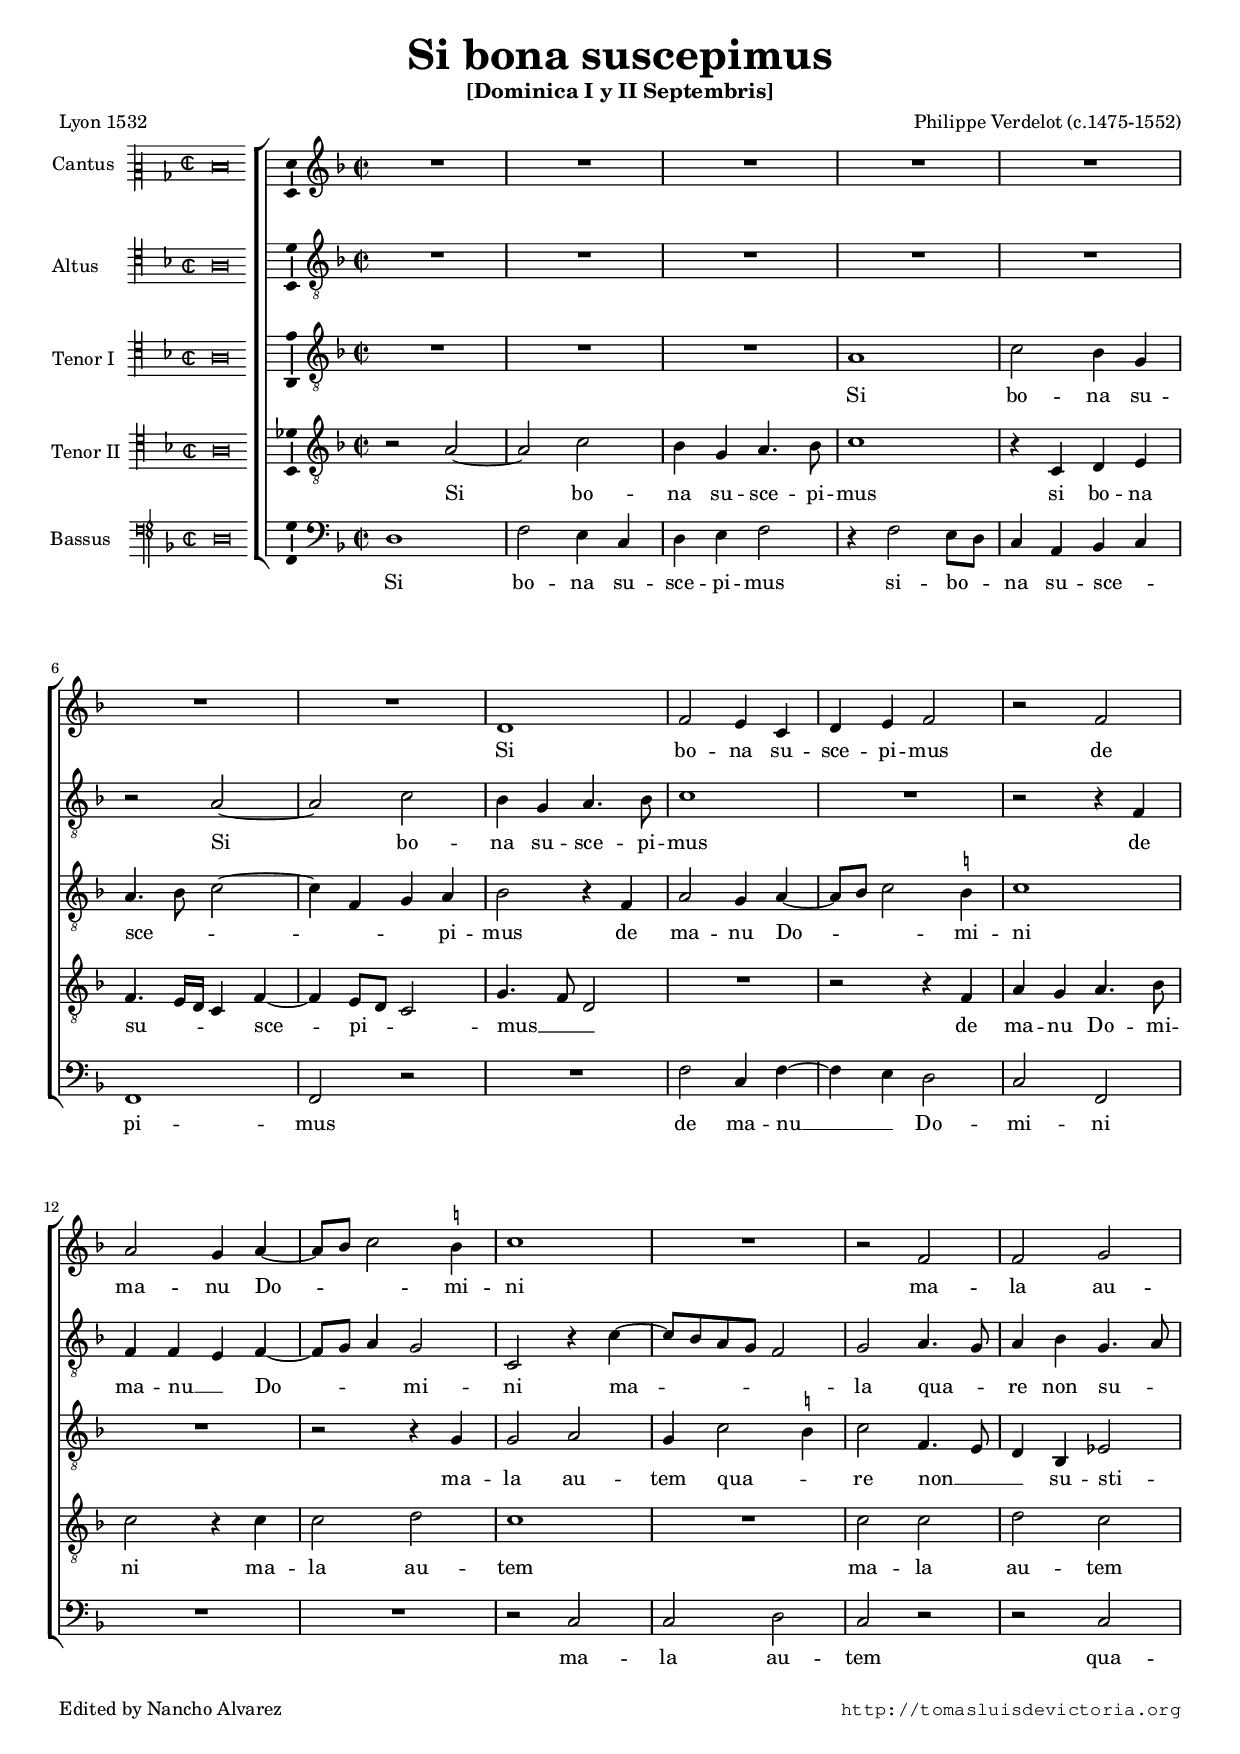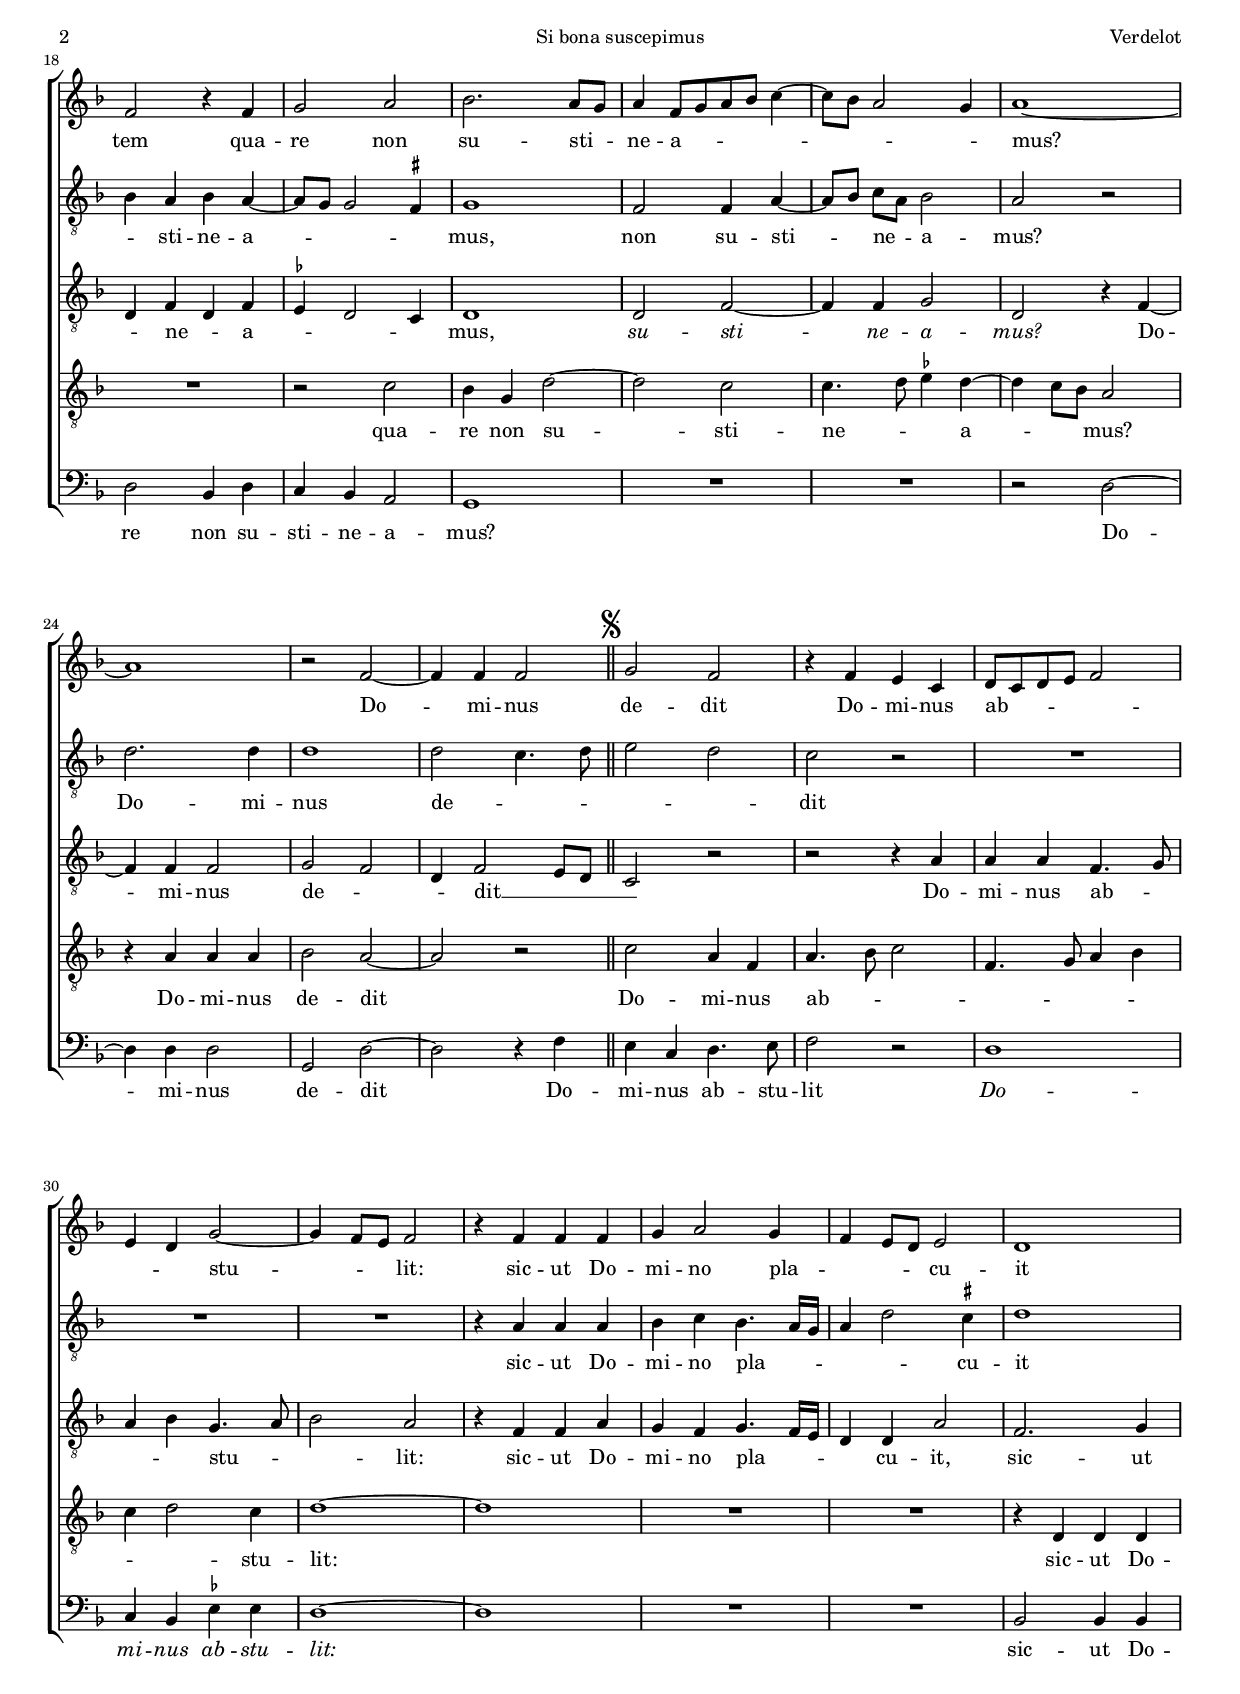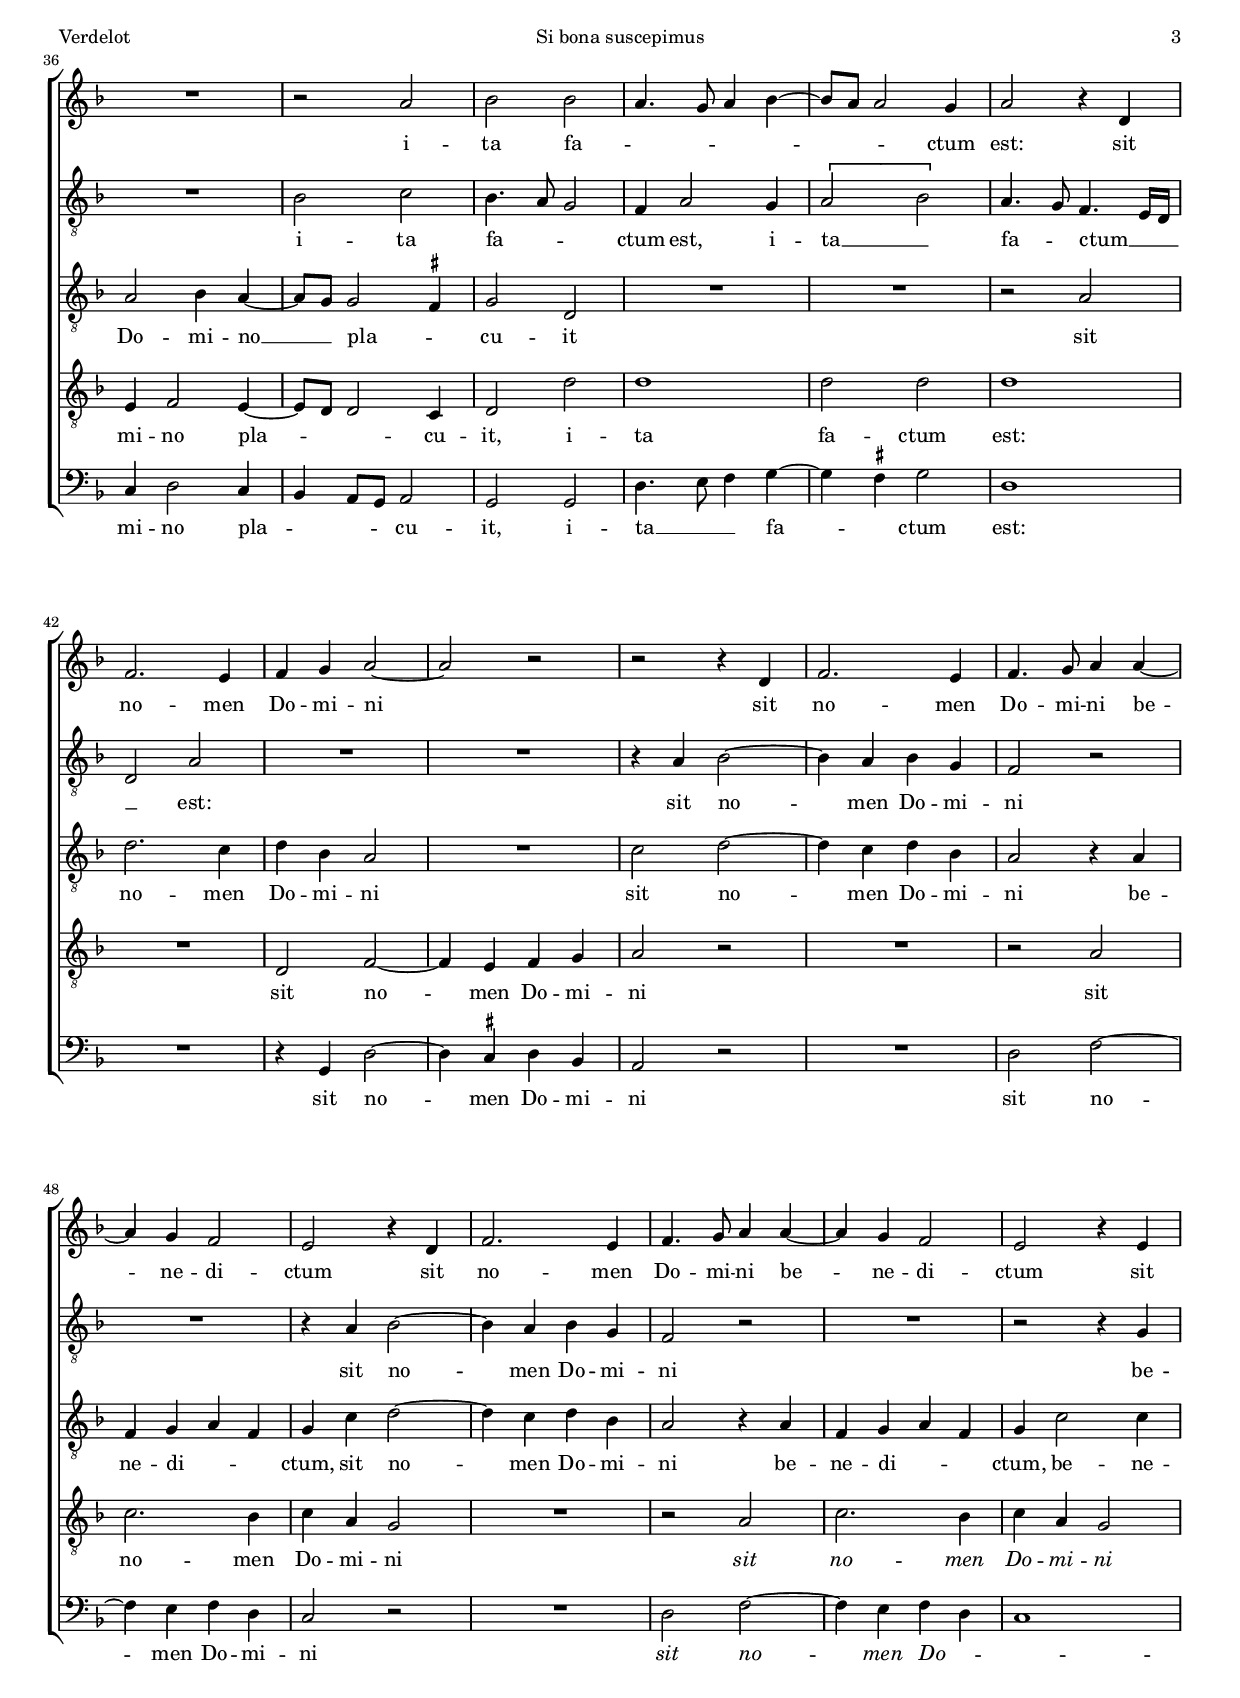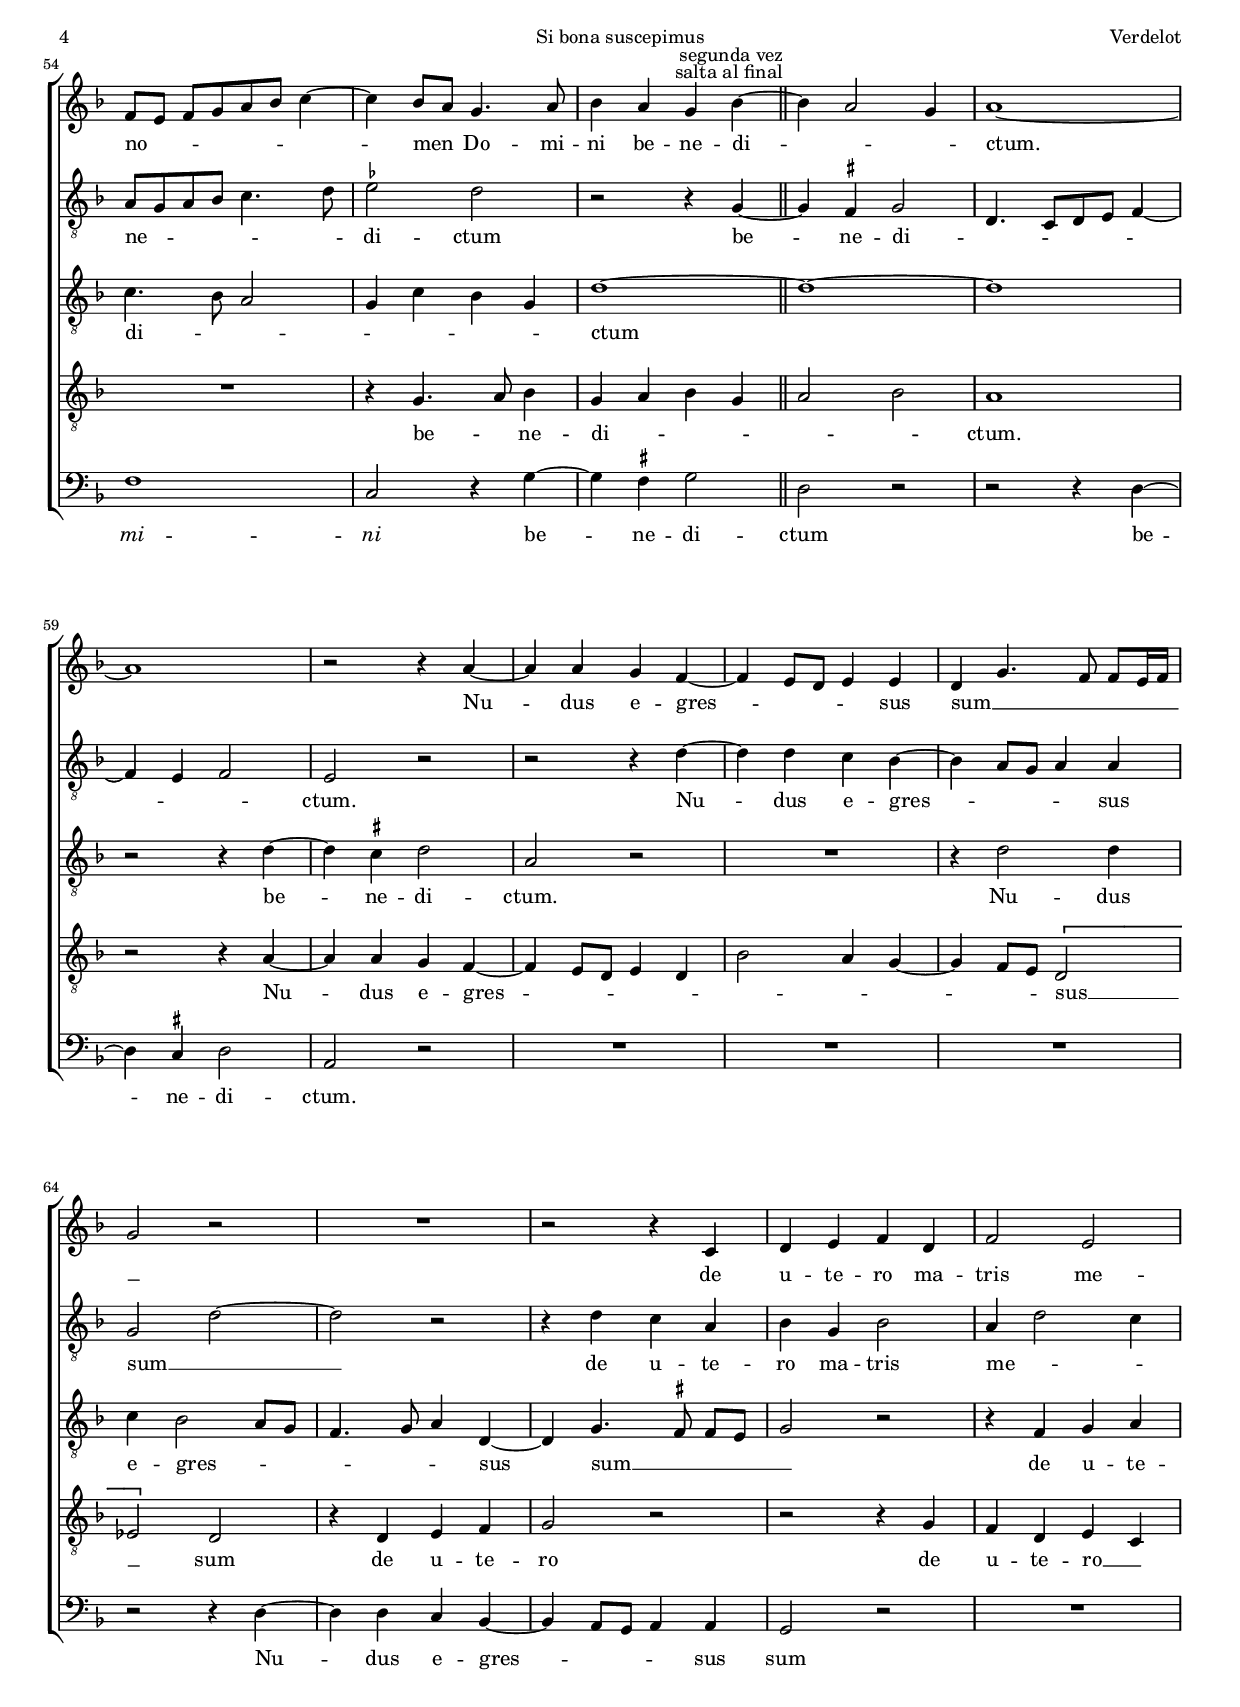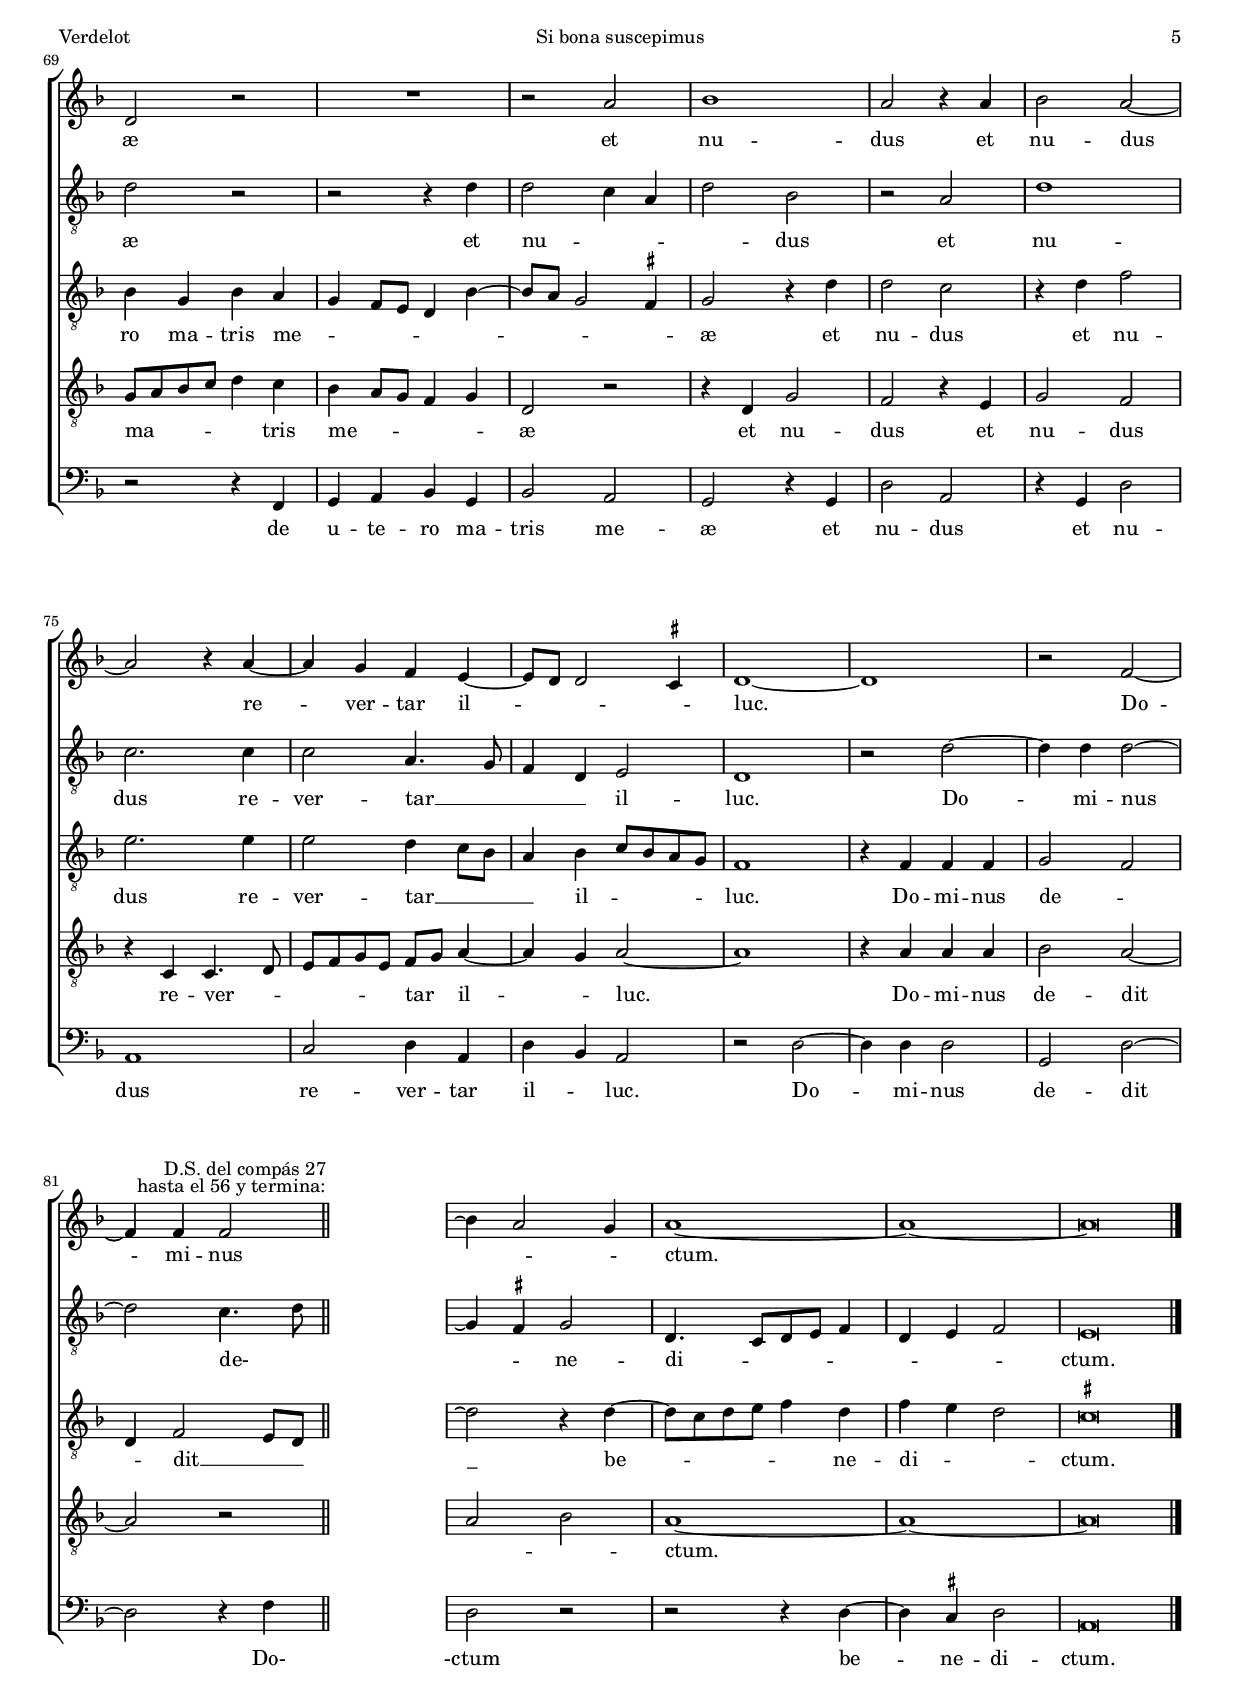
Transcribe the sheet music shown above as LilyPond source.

\version "2.18.0"

#(set-default-paper-size "a4")
#(set-global-staff-size 16.3)
#(ly:set-option 'point-and-click #f)
%mobile -s14.5 -i3.2

italicas=\override LyricText.font-shape = #'italic
rectas=\override LyricText.font-shape = #'upright
ss=\once \set suggestAccidentals = ##t
incipitwidth = 20

htitle="Si bona suscepimus"
hcomposer="Verdelot"

\header {
	title=\markup{\fontsize #3 "Si bona suscepimus"}
	subtitle="[Dominica I y II Septembris]"
	%subsubtitle=\markup{\small \small " "}
	composer="Philippe Verdelot (c.1475-1552)"
        pdfauthor=\composer
	%opus="(-)"
	poet=\markup{"Lyon 1532"} % Lugduni
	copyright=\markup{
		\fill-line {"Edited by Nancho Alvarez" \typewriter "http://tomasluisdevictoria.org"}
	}
%	tagline=""
}

global={\key f \major \time 2/2 \skip 1*86
	%\override Score.TimeSignature.break-visibility = #'#(#f #t #t)
	\bar "|."
}


cantus=\relative c'{
	R1*7
	d1
	f2 e4 c
	d4 e f2
	r f
	a g4 a ~
	a8 bes c2 \ss b4 % CSIC \ss b b
	c1
	R1
	r2 f,
	f g
	f r4 f
	g2 a
	bes2. a8 g
	a4 f8[ g a bes] c4 ~
	c8 bes a2 g4
	a1 ~
	a1
	r2 f ~
	f4 f f2
	\bar "||"
	\mark \markup{\smaller \musicglyph #"scripts.segno"}
	g2 f
	r4 f e c
	d8 c d e f2
	e4 d g2 ~
	g4 f8 e f2 % CSIC \ss fis fis
	r4 f f f
	g4 a2 g4
	f4 e8 d e2
	d1
	R1
	r2 a'
	bes bes
	a4. g8 a4 bes ~
	bes8 a a2 g4
	a2 r4 d,
	f2. e4
	f g a2 ~
	a2 r
	r r4 d,
	f2. e4
	f4. g8 a4 a ~
	a g f2
	e2 r4 d
	f2. e4
	f4. g8 a4 a ~
	a g f2
	e r4 e
	f8[ e] f[ g a bes] c4 ~
	c4 bes8 a g4. a8
	bes4 a g bes ~ \bar "||"
	\override Score.RehearsalMark.self-alignment-X = #right
	\mark \markup{\smaller \smaller \right-column{"segunda vez" "salta al final"}}
	bes4 a2 g4
	a1 ~
	a
	r2 r4 a ~
	a a g f ~
	f e8 d e4 e
	d4 g4. f8 f[ e16 f] 
	g2 r
	R1
	r2 r4 c,
	d e f d
	f2 e
	d r
	R1
	r2 a'
	bes1
	a2 r4 a
	bes2 a ~
	a r4 a ~
	a g f e ~
	e8 d d2 \ss cis4
	d1 ~
	d
	r2 f ~
	f4 f f2
	\bar "||"
	\override Score.RehearsalMark.self-alignment-X = #right
	\mark \markup{\smaller \smaller \right-column{"D.S. del compás 27"  "hasta el 56 y termina:"}}
	\stopStaff
	s1
	\startStaff
	bes4\repeatTie a2 g4
	a1 ~
	a ~
	a\breve*1/2
}

altus=\relative c'{
	R1*5
	r2 a ~
	a c
	bes4 g a4. bes8
	c1
	R1
	r2 r4 f,
	f f e f ~
	f8 g a4 g2
	c,2 r4 c' ~
	c8 bes a g f2
	g2 a4. g8
	a4 bes g4. a8
	bes4 a bes a ~
	a8 g g2 \ss fis4
	g1
	f2 f4 a ~
	a8[ bes] c[ a] bes2
	a2 r
	d2. d4
	d1
	d2 c4. d8
	e2 d
	c2 r
	R1*3
	r4 a a a
	bes c bes4. a16 g
	a4 d2 \ss cis4
	d1
	R1
	bes2 c
	bes4. a8 g2
	f4 a2 g4
	\[a2 bes\]
	a4. g8 f4. e16 d
	d2 a'
	R1
	R1
	r4 a bes2 ~
	bes4 a bes g
	f2 r
	R1
	r4 a bes2 ~
	bes4 a bes g
	f2 r
	R1
	r2 r4 g
	a8 g a bes c4. d8
	\ss ees2 d
	r2 r4 g, ~
	g \ss fis g2
	d4. c8[ d e] f4 ~
	f e f2
	e r
	r r4 d' ~
	d d c bes ~
	bes4 a8 g a4 a
	g2 d' ~
	d r
	r4 d c a
	bes g bes2
	a4 d2 c4
	d2 r
	r2 r4 d
	d2 c4 a
	d2 bes
	r2 a
	d1
	c2. c4
	c2 a4. g8
	f4 d e2
	d1
	r2 d' ~
	d4 d d2 ~
	d c4. d8
	\stopStaff
	s1
	\startStaff
	g,4\repeatTie \ss fis4 g2
	d4. c8[ d e] f4
	d e f2
	e\breve*1/2
}

tenor=\relative c'{
	R1*3
	a1
	c2 bes4 g
	a4. bes8 c2 ~
	c4 f, g a
	bes2 r4 f
	a2 g4 a ~
	a8 bes c2 \ss b4 % CSIC \ss b b
	c1
	R1
	r2 r4 g
	g2 a 
	g4 c2 \ss b4 
	c2 f,4. e8
	d4 bes ees2
	d4 f d f
	\ss ees4 d2 c4
	d1
	d2 f ~
	f4 f g2
	d r4 f ~
	f4 f f2
	g2 f
	d4 f2 e8 d
	c2 r
	r2 r4 a'
	a4 a f4. g8
	a4 bes g4. a8
	bes2 a
	r4 f f a
	g f g4. f16 e
	d4 d a'2
	f2. g4
	a2 bes4 a ~
	a8 g g2 \ss fis4
	g2 d
	R1*2
	r2 a'
	d2. c4
	d4 bes a2
	R1
	c2 d ~
	d4 c d bes
	a2 r4 a
	f g a f
	g4 c d2 ~
	d4 c d bes
	a2 r4 a
	f g a f
	g c2 c4
	c4. bes8 a2
	g4 c bes g
	d'1 ~
	d ~
	d1
	r2 r4 d ~
	d \ss cis d2
	a2 r
	R1
	r4 d2 d4
	c4 bes2 a8 g
	f4. g8 a4 d, ~
	d g4. \ss fis8 fis[ e]
	g2 r
	r4 f g a
	bes g bes a
	g f8 e d4 bes' ~
	bes8 a g2 \ss fis4 
	g2 r4 d'
	d2 c % CSIC \ss cis
	r4 d f2
	e2. e4
	e2 d4 c8 bes
	a4 bes c8 bes a g
	f1
	r4 f f f
	g2 f
	d4 f2 e8 d
	\stopStaff
	s1
	\startStaff
	d'2\repeatTie r4 d ~
	d8 c d e f4 d
	f e d2
	\ss cis\breve*1/2
}

tenordos=\relative c'{
	r2 a ~
	a c
	bes4 g a4. bes8
	c1
	r4 c, d e
	f4. e16 d c4 f ~
	f e8 d c2
	g'4. f8 d2
	R1
	r2 r4 f
	a g a4. bes8
	c2 r4 c
	c2 d
	c1
	R1
	c2 c
	d c
	R1
	r2 c
	bes4 g d'2 ~
	d c
	c4. d8 \ss ees4 d ~
	d c8 bes a2
	r4 a a a
	bes2 a ~
	a r
	c2 a4 f
	a4. bes8 c2
	f,4. g8 a4 bes
	c4 d2 c4
	d1 ~
	d 
	R1*2
	r4 d, d d
	e f2 e4 ~
	e8 d d2 c4
	d2 d'
	d1
	d2 d
	d1
	R1
	d,2 f ~
	f4 e f g
	a2 r
	R1
	r2 a
	c2. bes4 % CSIC \ss b 
	c4 a g2
	R1
	r2 a
	c2. bes4 % CSIC \ss b
	c4 a g2
	R1
	r4 g4. a8 bes4
	g4 a bes g
	a2 bes
	a1
	r2 r4 a ~
	a a g f ~
	f e8 d e4 d
	bes'2 a4 g ~
	g4 f8 e \[d2
	ees\] d
	r4 d e f
	g2 r
	r2 r4 g
	f4 d e c
	g'8 a bes c d4 c
	bes a8 g f4 g
	d2 r
	r4 d g2
	f2 r4 e
	g2 f
	r4 c c4. d8
	e f g e f8 g a4 ~
	a4 g a2 ~
	a1
	r4 a a a
	bes2 a ~
	a r
	\stopStaff
	s1
	\startStaff
	a2 bes
	a1 ~
	a ~
	a\breve*1/2
}

bassus=\relative c{
	d1
	f2 e4 c
	d e f2
	r4 f2 e8 d
	c4 a bes c
	f,1
	f2 r
	R1
	f'2 c4 f ~
	f4 e d2
	c f,
	R1*2
	r2 c'
	c2 d
	c r
	r c 
	d bes4 d
	c bes a2
	g1
	R1*2
	r2 d' ~
	d4 d d2
	g,2 d' ~
	d r4 f
	e c d4. e8
	f2 r
	d1
	c4 bes \ss ees ees
	d1 ~
	d 
	R1
	R1
	bes2 bes4 bes
	c4 d2 c4
	bes4 a8 g a2
	g g
	d'4. e8 f4 g ~
	g \ss fis g2
	d1
	R1
	r4 g, d'2 ~
	d4 \ss cis d bes
	a2 r
	R1
	d2 f ~
	f4 e f d
	c2 r
	R1
	d2 f ~
	f4 e f d
	c1
	f1
	c2 r4 g' ~
	g \ss fis g2
	d r
	r2 r4 d ~
	d \ss cis d2
	a2 r
	R1*3
	r2 r4 d ~
	d d c bes ~
	bes a8 g a4 a 
	g2 r
	R1
	r2 r4 f
	g a bes g
	bes2 a
	g2 r4 g
	d'2 a
	r4 g d'2
	a1
	c2 d4 a
	d4 bes a2
	r2 d ~
	d4 d d2
	g,2 d' ~
	d r4 f
	\stopStaff
	s1
	\startStaff
	d2 r
	r r4 d ~
	d \ss cis4 d2
	a\breve*1/2
}

textocantus=\lyricmode{
Si bo -- na su -- sce -- pi -- mus
de ma -- nu Do -- _ _ mi -- ni
ma -- la au -- tem qua -- re non 
su -- sti -- _ ne -- a -- _ _ _ _ _ _ _ mus?
Do -- mi -- nus de -- dit
Do -- mi -- nus ab -- _ _ _ _ _ _ stu -- _ _ lit:
sic -- ut Do -- mi -- no pla -- _ _ _ cu -- it
i -- ta fa -- _ _ _ _ _ _ ctum est:
sit no -- men Do -- mi -- ni
sit no -- men Do -- mi -- ni be -- ne -- di -- ctum
sit no -- men Do -- mi -- ni be -- ne -- di -- ctum
sit no -- _ _ _ _ _ _ men _ Do -- mi -- ni
be -- ne -- di -- _ _ ctum.
Nu -- dus e -- gres -- _ _ _ sus
sum __ _ _ _ _ _ _ de u -- te -- ro ma -- tris me -- æ
et nu -- dus
et nu -- dus
re -- ver -- tar il -- _ _ _ luc.
Do -- mi -- nus 
"  " -- _ _ ctum.
}

textoaltus=\lyricmode{
Si bo -- na su -- sce -- pi -- mus
de ma -- nu __ _ Do -- _ _ mi -- ni
ma -- _ _ _ _ la qua -- _ re non su -- _ _ sti -- ne -- a -- _ _ _ mus,
non su -- sti -- _ ne -- _ a -- mus?
Do -- mi -- nus de -- _ _ _ _ dit
sic -- ut Do -- mi -- no pla -- _ _ _ _ cu -- it
i -- ta fa -- _ _ ctum est,
i -- ta __ _ fa -- _ ctum __ _ _ _ est:
sit no -- men Do -- mi -- ni
sit no -- men Do -- mi -- ni
be -- ne -- _ _ _ _ _ di -- ctum
be -- ne -- di -- _ _ _ _ _ _ _ ctum.
Nu -- dus e -- gres -- _ _ _ sus sum __ _
de u -- te -- ro ma -- tris me -- _ _ æ
et nu -- _ _ _ dus
et nu -- dus re -- ver -- tar __ _ _ _ il -- luc.
Do -- mi -- nus de- _ 
"  " -- _ ne -- di -- _ _ _ _ _ _ _ ctum.
}

textotenor=\lyricmode{
Si bo -- na su -- sce -- _ _ _ _ pi -- mus
de ma -- nu Do -- _ _ mi -- ni
ma -- la au -- tem qua -- _ re non __ _ _ su -- sti -- _ ne -- _ a -- _ _ _  mus,
\italicas 
su -- sti -- ne -- a -- mus?
\rectas 
Do -- mi -- nus de -- _ _ dit __ _ _ _ 
Do -- mi -- nus ab -- _ _ _ stu -- _ _ lit:
sic -- ut Do -- mi -- no pla -- _ _ _ cu -- it,
sic -- ut Do -- mi -- no __ _ pla -- _ cu -- it
sit no -- men Do -- mi -- ni
sit no -- men Do -- mi -- ni
be -- ne -- di -- _ _ ctum,
sit no -- men Do -- mi -- ni
be -- ne -- di -- _ _ ctum,
be -- ne -- di -- _ _ _ _ _ _ ctum
be -- ne -- di -- ctum.
Nu -- dus e -- gres -- _ _ _ _ _ sus sum __ _ _ _ _
de u -- te -- ro ma -- tris me -- _ _ _ _ _ _ _ _ æ
et nu -- dus
et nu -- dus re -- ver -- tar __ _ _ _ il -- _ _ _ _ luc.
Do -- mi -- nus de -- _ _ dit __ _ _ 
" _ "
be -- _ _ _ _ ne -- di -- _ _ ctum.
}

textotenordos=\lyricmode{
Si bo -- na su -- sce -- pi -- mus
si bo -- na su -- _ _ _ sce -- pi -- _ _ mus __ _ _
de ma -- nu Do -- mi -- ni
ma -- la au -- tem 
ma -- la au -- tem 
qua -- re non su -- sti -- ne -- _ _ a -- _ _ mus? 
Do -- mi -- nus de -- dit
Do -- mi -- nus ab -- _ _ _ _ _ _ _ _ stu -- lit:
sic -- ut Do -- mi -- no pla -- _ _ cu -- it,
i -- ta fa -- ctum est:
sit no -- men Do -- mi -- ni
sit no -- men Do -- mi -- ni
\italicas 
sit no -- men Do -- mi -- ni \rectas
be -- _ ne -- di -- _ _ _ _ _ ctum.
Nu -- dus e -- gres -- _ _ _ _ _ _ _ _ _ sus __ _ sum
de u -- te -- ro
de u -- te -- ro __ _ ma -- _ _ _ _ tris me -- _ _ _ _ æ
et nu -- dus
et nu -- dus
re -- ver -- _ _ _ _ _ tar _ il -- _ luc.
Do -- mi -- nus de -- dit
"  " -- _ ctum.
}

textobassus=\lyricmode{
Si bo -- na su -- sce -- pi -- mus
si -- bo -- _ na su -- sce -- _ pi -- mus
de ma -- nu __ _ Do -- mi -- ni
ma -- la au -- tem 
qua -- re non su -- sti -- ne -- a -- mus?
Do -- mi -- nus de -- dit
Do -- mi -- nus ab -- stu -- lit
\italicas 
Do -- mi -- nus ab -- stu -- lit:
\rectas 
sic -- ut Do -- mi -- no pla -- _ _ _ cu -- it,
i -- ta __ _ _ fa -- _ ctum est:
sit no -- men Do -- mi -- ni
sit no -- men Do -- mi -- ni 
\italicas 
sit no -- men Do -- _ _ mi -- ni
\rectas 
be -- ne -- di -- ctum 
be -- ne -- di -- ctum.
Nu -- dus e -- gres -- _ _ _ sus sum
de u -- te -- ro ma -- tris me -- æ
et nu -- dus
et nu -- dus
re -- ver -- tar il -- _ luc.
Do -- mi -- nus de -- dit
Do-
-ctum
be -- ne -- di -- ctum.
}


incipitcantus=\markup{
	\score{
		{ 
		\set Staff.instrumentName="Cantus  "
		\override NoteHead.style = #'neomensural
		\override Staff.TimeSignature.style = #'neomensural
		\cadenzaOn 
		\clef "petrucci-c2"
		\key f \major
		\time 2/2
		d'\breve
		} 
	\layout { line-width=\incipitwidth indent = 0 }
	}
}

incipitaltus=\markup{
	\score{
		{ 
		\set Staff.instrumentName="Altus     "
		\override NoteHead.style = #'neomensural 
		\override Staff.TimeSignature.style = #'neomensural
		\cadenzaOn 
		\clef "petrucci-c4"
		\key f \major
		\time 2/2
		a\breve
		} 
	\layout { line-width=\incipitwidth indent = 0 }
	}
}


incipittenor=\markup{
	\score{
		{ 
		\set Staff.instrumentName="Tenor I  "
		\override NoteHead.style = #'neomensural 
		\override Staff.TimeSignature.style = #'neomensural
		\cadenzaOn 
		\clef "petrucci-c4"
		\key f \major
		\time 2/2
		a\breve
		} 
	\layout { line-width=\incipitwidth indent=0 }
	}
}

incipittenordos=\markup{
	\score{
		{ 
		\set Staff.instrumentName="Tenor II "
		\override NoteHead.style = #'neomensural 
		\override Staff.TimeSignature.style = #'neomensural
		\cadenzaOn 
		\clef "petrucci-c4"
		\key f \major
		\time 2/2
		a\breve
		} 
	\layout { line-width=\incipitwidth indent=0 }
	}
}

incipitbassus=\markup{
	\score{
		{ 
		\set Staff.instrumentName="Bassus   "
		\override NoteHead.style = #'neomensural
		\override Staff.TimeSignature.style = #'neomensural
		\cadenzaOn 
		\clef "petrucci-f4"
		\key f \major
		\time 2/2
		d\breve
		} 
	\layout { line-width=\incipitwidth indent = 0 }
	}
}


\score {\transpose c' c'{
\new ChoirStaff<<

	\new Staff <<\global
	\new Voice="v1" {
		\set Staff.instrumentName=\incipitcantus
		\clef "treble"
		\cantus }
	\new Lyrics \lyricsto "v1" {\textocantus }
	>>

	\new Staff <<\global
	\new Voice="v2" {
		\set Staff.instrumentName=\incipitaltus
		\clef "G_8"
		\altus }
	\new Lyrics \lyricsto "v2" {\textoaltus }
	>>
	
	\new Staff <<\global
	\new Voice="v3" {
		\set Staff.instrumentName=\incipittenor
		\clef "G_8"
		\tenor }
	\new Lyrics \lyricsto "v3" {\textotenor }
	>>

	\new Staff <<\global
	\new Voice="v5" {
		\set Staff.instrumentName=\incipittenordos
		\clef "G_8"
		\tenordos }
	\new Lyrics \lyricsto "v5" {\textotenordos }
	>>

	\new Staff <<\global
	\new Voice="v4" {
		\set Staff.instrumentName=\incipitbassus
		\clef "bass"
		\bassus }
	\new Lyrics \lyricsto "v4" {\textobassus }
	>>
	
>>

	} % transpose

\layout{ 
	\context {\Lyrics 
		\override VerticalAxisGroup.staff-affinity = #UP
		\override VerticalAxisGroup.nonstaff-relatedstaff-spacing =
			#'((basic-distance . 0) (minimum-distance . 0) (padding . 1))
		%\override LyricText.font-size = #1.2
		\override LyricHyphen.minimum-distance = #0.5
	}
	\context {\Score 
		tempoHideNote = ##t
		\override BarNumber.padding = #2 
	}
	\context {\Voice 
		%melismaBusyProperties = #'()
		%autoBeaming = ##f
	}
	\context {\Staff 
                %\RemoveEmptyStaves
                %\override VerticalAxisGroup.remove-first = ##t
		\override VerticalAxisGroup.staff-staff-spacing =
			#'((basic-distance . 11) (minimum-distance . 0) (padding . 1))
		\consists Ambitus_engraver 
		\override LigatureBracket.padding = #1
	}
}

%\midi { \mtempo }

}


\paper{
	evenHeaderMarkup=\markup  \fill-line { \fromproperty #'page:page-number-string \htitle \hcomposer }
	oddHeaderMarkup= \markup  \fill-line { \on-the-fly #not-first-page \hcomposer \on-the-fly #not-first-page \htitle \on-the-fly #not-first-page \fromproperty #'page:page-number-string }
	system-count=15
	page-count = 5
	ragged-last-bottom = ##f
	indent=3.5\cm
	system-system-spacing =
	#'((basic-distance . 20) (minimum-distance . 0) (padding . 5))
	top-system-spacing = % header
	#'((basic-distance . 8) (minimum-distance . 0) (padding . 0))
	last-bottom-spacing = % footer
	#'((basic-distance . 12) (minimum-distance . 0) (padding . 0))

}
